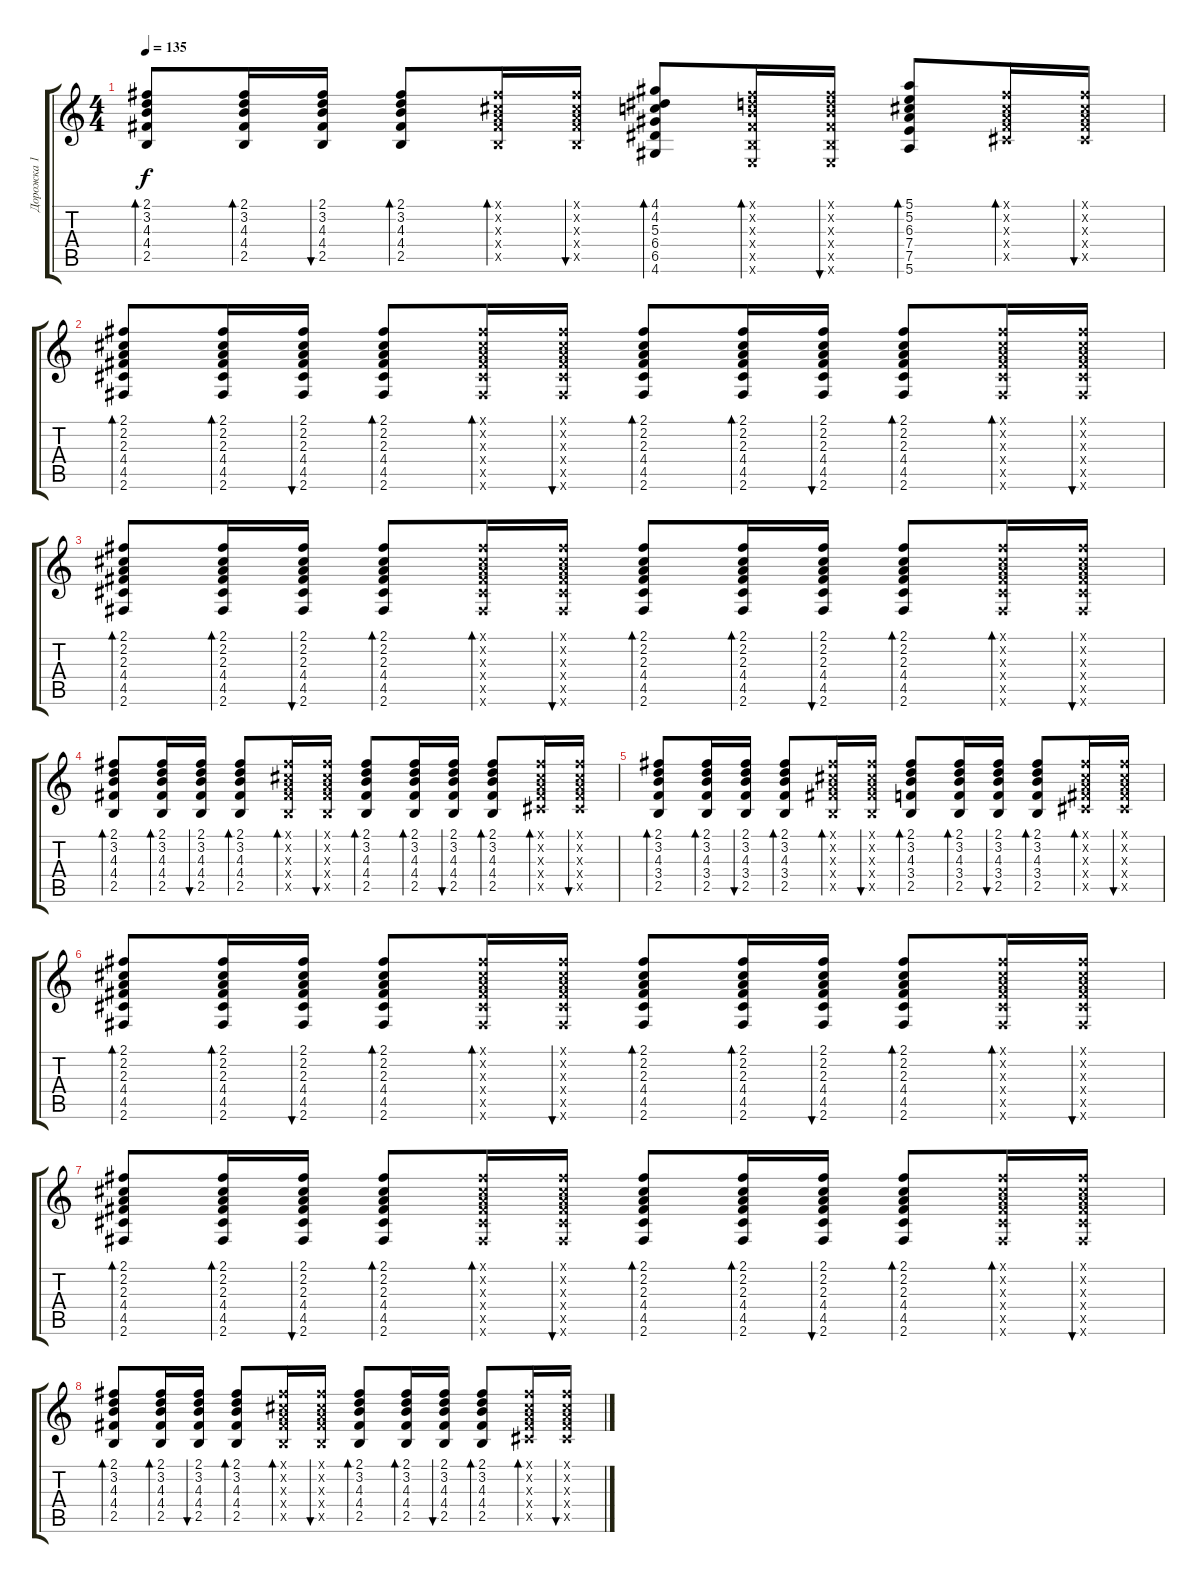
\track ("Дорожка 1" "Дорожка 1") {instrument acousticguitarsteel}
\staff {score tabs}
\tuning (E4 B3 G3 D3 A2 E2) {hide}
\ts (4 4)
\tempo 135
\clef g2
\ks c
(2.1 3.2 4.3 4.4 2.5).8{bd 60 dy f} (2.1 3.2 4.3 4.4 2.5).16{bd 60} (2.1 3.2 4.3 4.4 2.5).16{bu 60} (2.1 3.2 4.3 4.4 2.5).8{bd 60} (2.1{x} 2.2{x} 2.3{x} 4.4{x} 2.5{x}).16{bd 60} (2.1{x} 2.2{x} 2.3{x} 4.4{x} 2.5{x}).16{bu 60} (4.1 4.2 5.3 6.4 6.5 4.6).8{bd 60} (2.1{x} 3.2{x} 4.3{x} 4.4{x} 2.5{x} 0.6{x}).16{bd 60} (2.1{x} 3.2{x} 4.3{x} 4.4{x} 2.5{x} 0.6{x}).16{bu 60} (5.1 5.2 6.3 7.4 7.5 5.6).8{bd 60} (2.1{x} 2.2{x} 2.3{x} 4.4{x} 4.5{x}).16{bd 60} (2.1{x} 2.2{x} 2.3{x} 4.4{x} 4.5{x}).16{bu 60} |
(2.1 2.2 2.3 4.4 4.5 2.6).8{bd 60} (2.1 2.2 2.3 4.4 4.5 2.6).16{bd 60} (2.1 2.2 2.3 4.4 4.5 2.6).16{bu 60} (2.1 2.2 2.3 4.4 4.5 2.6).8{bd 60} (2.1{x} 2.2{x} 2.3{x} 4.4{x} 4.5{x} 2.6{x}).16{bd 60} (2.1{x} 2.2{x} 2.3{x} 4.4{x} 4.5{x} 2.6{x}).16{bu 60} (2.1 2.2 2.3 4.4 4.5 2.6).8{bd 60} (2.1 2.2 2.3 4.4 4.5 2.6).16{bd 60} (2.1 2.2 2.3 4.4 4.5 2.6).16{bu 60} (2.1 2.2 2.3 4.4 4.5 2.6).8{bd 60} (2.1{x} 2.2{x} 2.3{x} 4.4{x} 4.5{x} 2.6{x}).16{bd 60} (2.1{x} 2.2{x} 2.3{x} 4.4{x} 4.5{x} 2.6{x}).16{bu 60} |
(2.1 2.2 2.3 4.4 4.5 2.6).8{bd 60} (2.1 2.2 2.3 4.4 4.5 2.6).16{bd 60} (2.1 2.2 2.3 4.4 4.5 2.6).16{bu 60} (2.1 2.2 2.3 4.4 4.5 2.6).8{bd 60} (2.1{x} 2.2{x} 2.3{x} 4.4{x} 4.5{x} 2.6{x}).16{bd 60} (2.1{x} 2.2{x} 2.3{x} 4.4{x} 4.5{x} 2.6{x}).16{bu 60} (2.1 2.2 2.3 4.4 4.5 2.6).8{bd 60} (2.1 2.2 2.3 4.4 4.5 2.6).16{bd 60} (2.1 2.2 2.3 4.4 4.5 2.6).16{bu 60} (2.1 2.2 2.3 4.4 4.5 2.6).8{bd 60} (2.1{x} 2.2{x} 2.3{x} 4.4{x} 4.5{x} 2.6{x}).16{bd 60} (2.1{x} 2.2{x} 2.3{x} 4.4{x} 4.5{x} 2.6{x}).16{bu 60} |
(2.1 3.2 4.3 4.4 2.5).8{bd 60} (2.1 3.2 4.3 4.4 2.5).16{bd 60} (2.1 3.2 4.3 4.4 2.5).16{bu 60} (2.1 3.2 4.3 4.4 2.5).8{bd 60} (2.1{x} 2.2{x} 2.3{x} 4.4{x} 2.5{x}).16{bd 60} (2.1{x} 2.2{x} 2.3{x} 4.4{x} 2.5{x}).16{bu 60} (2.1 3.2 4.3 4.4 2.5).8{bd 60} (2.1 3.2 4.3 4.4 2.5).16{bd 60} (2.1 3.2 4.3 4.4 2.5).16{bu 60} (2.1 3.2 4.3 4.4 2.5).8{bd 60} (2.1{x} 2.2{x} 2.3{x} 4.4{x} 4.5{x}).16{bd 60} (2.1{x} 2.2{x} 2.3{x} 4.4{x} 4.5{x}).16{bu 60} |
(2.1 3.2 4.3 3.4 2.5).8{bd 60} (2.1 3.2 4.3 3.4 2.5).16{bd 60} (2.1 3.2 4.3 3.4 2.5).16{bu 60} (2.1 3.2 4.3 3.4 2.5).8{bd 60} (2.1{x} 2.2{x} 2.3{x} 4.4{x} 2.5{x}).16{bd 60} (2.1{x} 2.2{x} 2.3{x} 4.4{x} 2.5{x}).16{bu 60} (2.1 3.2 4.3 3.4 2.5).8{bd 60} (2.1 3.2 4.3 3.4 2.5).16{bd 60} (2.1 3.2 4.3 3.4 2.5).16{bu 60} (2.1 3.2 4.3 3.4 2.5).8{bd 60} (2.1{x} 2.2{x} 2.3{x} 4.4{x} 4.5{x}).16{bd 60} (2.1{x} 2.2{x} 2.3{x} 4.4{x} 4.5{x}).16{bu 60} |
(2.1 2.2 2.3 4.4 4.5 2.6).8{bd 60} (2.1 2.2 2.3 4.4 4.5 2.6).16{bd 60} (2.1 2.2 2.3 4.4 4.5 2.6).16{bu 60} (2.1 2.2 2.3 4.4 4.5 2.6).8{bd 60} (2.1{x} 2.2{x} 2.3{x} 4.4{x} 4.5{x} 2.6{x}).16{bd 60} (2.1{x} 2.2{x} 2.3{x} 4.4{x} 4.5{x} 2.6{x}).16{bu 60} (2.1 2.2 2.3 4.4 4.5 2.6).8{bd 60} (2.1 2.2 2.3 4.4 4.5 2.6).16{bd 60} (2.1 2.2 2.3 4.4 4.5 2.6).16{bu 60} (2.1 2.2 2.3 4.4 4.5 2.6).8{bd 60} (2.1{x} 2.2{x} 2.3{x} 4.4{x} 4.5{x} 2.6{x}).16{bd 60} (2.1{x} 2.2{x} 2.3{x} 4.4{x} 4.5{x} 2.6{x}).16{bu 60} |
(2.1 2.2 2.3 4.4 4.5 2.6).8{bd 60} (2.1 2.2 2.3 4.4 4.5 2.6).16{bd 60} (2.1 2.2 2.3 4.4 4.5 2.6).16{bu 60} (2.1 2.2 2.3 4.4 4.5 2.6).8{bd 60} (2.1{x} 2.2{x} 2.3{x} 4.4{x} 4.5{x} 2.6{x}).16{bd 60} (2.1{x} 2.2{x} 2.3{x} 4.4{x} 4.5{x} 2.6{x}).16{bu 60} (2.1 2.2 2.3 4.4 4.5 2.6).8{bd 60} (2.1 2.2 2.3 4.4 4.5 2.6).16{bd 60} (2.1 2.2 2.3 4.4 4.5 2.6).16{bu 60} (2.1 2.2 2.3 4.4 4.5 2.6).8{bd 60} (2.1{x} 2.2{x} 2.3{x} 4.4{x} 4.5{x} 2.6{x}).16{bd 60} (2.1{x} 2.2{x} 2.3{x} 4.4{x} 4.5{x} 2.6{x}).16{bu 60} |
(2.1 3.2 4.3 4.4 2.5).8{bd 60} (2.1 3.2 4.3 4.4 2.5).16{bd 60} (2.1 3.2 4.3 4.4 2.5).16{bu 60} (2.1 3.2 4.3 4.4 2.5).8{bd 60} (2.1{x} 2.2{x} 2.3{x} 4.4{x} 2.5{x}).16{bd 60} (2.1{x} 2.2{x} 2.3{x} 4.4{x} 2.5{x}).16{bu 60} (2.1 3.2 4.3 4.4 2.5).8{bd 60} (2.1 3.2 4.3 4.4 2.5).16{bd 60} (2.1 3.2 4.3 4.4 2.5).16{bu 60} (2.1 3.2 4.3 4.4 2.5).8{bd 60} (2.1{x} 2.2{x} 2.3{x} 4.4{x} 4.5{x}).16{bd 60} (2.1{x} 2.2{x} 2.3{x} 4.4{x} 4.5{x}).16{bu 60}
